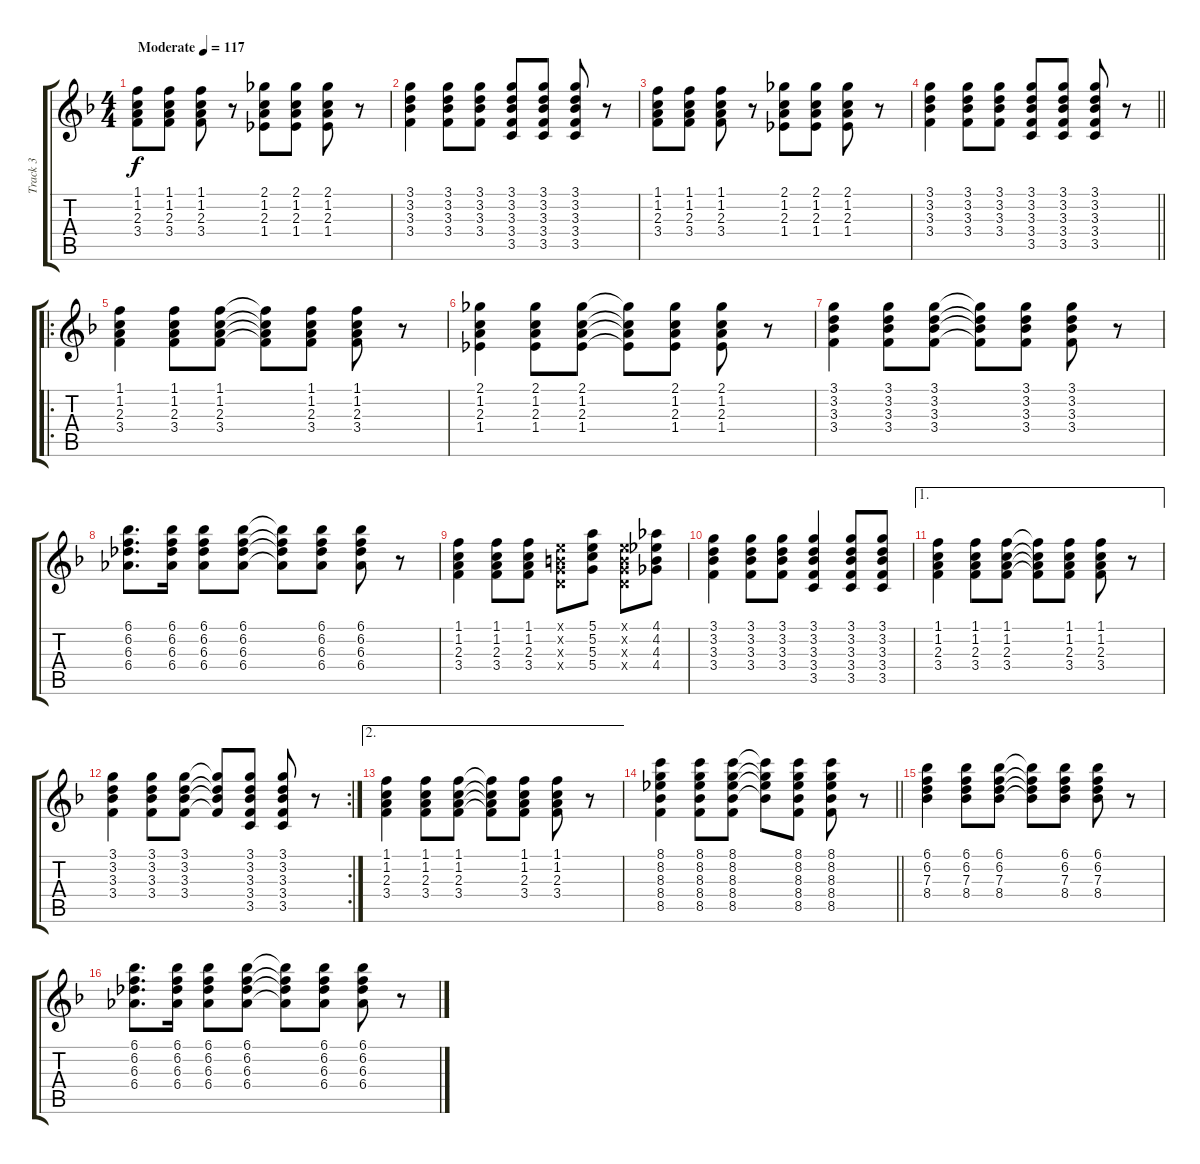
\track ("Track 3" "Track 3") {instrument acousticguitarsteel}
\staff {score tabs}
\tuning (E4 B3 G3 D3 A2 E2) {hide}
\ts (4 4)
\tempo (117 "Moderate")
\clef g2
\ks f
(1.1 1.2 2.3 3.4).8{dy f instrument acousticguitarsteel} (1.1 1.2 2.3 3.4).8 (1.1 1.2 2.3 3.4).8 r.8 (2.1 1.2 2.3 1.4).8 (2.1 1.2 2.3 1.4).8 (2.1 1.2 2.3 1.4).8 r.8 |
(3.1 3.2 3.3 3.4).4 (3.1 3.2 3.3 3.4).8 (3.1 3.2 3.3 3.4).8 (3.1 3.2 3.3 3.4 3.5).8 (3.1 3.2 3.3 3.4 3.5).8 (3.1 3.2 3.3 3.4 3.5).8 r.8 |
(1.1 1.2 2.3 3.4).8 (1.1 1.2 2.3 3.4).8 (1.1 1.2 2.3 3.4).8 r.8 (2.1 1.2 2.3 1.4).8 (2.1 1.2 2.3 1.4).8 (2.1 1.2 2.3 1.4).8 r.8 |
\barLineRight lightlight
(3.1 3.2 3.3 3.4).4 (3.1 3.2 3.3 3.4).8 (3.1 3.2 3.3 3.4).8 (3.1 3.2 3.3 3.4 3.5).8 (3.1 3.2 3.3 3.4 3.5).8 (3.1 3.2 3.3 3.4 3.5).8 r.8 |
\ro
(1.1 1.2 2.3 3.4).4 (1.1 1.2 2.3 3.4).8 (1.1 1.2 2.3 3.4).8 (1.1{t} 1.2{t} 2.3{t} 3.4{t}).8 (1.1 1.2 2.3 3.4).8 (1.1 1.2 2.3 3.4).8 r.8 |
(2.1 1.2 2.3 1.4).4 (2.1 1.2 2.3 1.4).8 (2.1 1.2 2.3 1.4).8 (2.1{t} 1.2{t} 2.3{t} 1.4{t}).8 (2.1 1.2 2.3 1.4).8 (2.1 1.2 2.3 1.4).8 r.8 |
(3.1 3.2 3.3 3.4).4 (3.1 3.2 3.3 3.4).8 (3.1 3.2 3.3 3.4).8 (3.1{t} 3.2{t} 3.3{t} 3.4{t}).8 (3.1 3.2 3.3 3.4).8 (3.1 3.2 3.3 3.4).8 r.8 |
(6.1 6.2 6.3 6.4).8{d} (6.1 6.2 6.3 6.4).16 (6.1 6.2 6.3 6.4).8 (6.1 6.2 6.3 6.4).8 (6.1{t} 6.2{t} 6.3{t} 6.4{t}).8 (6.1 6.2 6.3 6.4).8 (6.1 6.2 6.3 6.4).8 r.8 |
(1.1 1.2 2.3 3.4).4 (1.1 1.2 2.3 3.4).8 (1.1 1.2 2.3 3.4).8 (0.1{x} 0.2{x} 0.3{x} 0.4{x}).8 (5.1 5.2 5.3 5.4).8 (0.1{x} 0.2{x} 0.3{x} 0.4{x}).8 (4.1 4.2 4.3 4.4).8 |
(3.1 3.2 3.3 3.4).4 (3.1 3.2 3.3 3.4).8 (3.1 3.2 3.3 3.4).8 (3.1 3.2 3.3 3.4 3.5).4 (3.1 3.2 3.3 3.4 3.5).8 (3.1 3.2 3.3 3.4 3.5).8 |
\ae 1
(1.1 1.2 2.3 3.4).4 (1.1 1.2 2.3 3.4).8 (1.1 1.2 2.3 3.4).8 (1.1{t} 1.2{t} 2.3{t} 3.4{t}).8 (1.1 1.2 2.3 3.4).8 (1.1 1.2 2.3 3.4).8 r.8 |
\rc 2
(3.1 3.2 3.3 3.4).4 (3.1 3.2 3.3 3.4).8 (3.1 3.2 3.3 3.4).8 (3.1{t} 3.2{t} 3.3{t} 3.4{t}).8 (3.1 3.2 3.3 3.4 3.5).8 (3.1 3.2 3.3 3.4 3.5).8 r.8 |
\ae 2
(1.1 1.2 2.3 3.4).4 (1.1 1.2 2.3 3.4).8 (1.1 1.2 2.3 3.4).8 (1.1{t} 1.2{t} 2.3{t} 3.4{t}).8 (1.1 1.2 2.3 3.4).8 (1.1 1.2 2.3 3.4).8 r.8 |
\barLineRight lightlight
(8.1 8.2 8.3 8.4 8.5).4 (8.1 8.2 8.3 8.4 8.5).8 (8.1 8.2 8.3 8.4 8.5).8 (8.1{t} 8.2{t} 8.3{t} 8.4{t}).8 (8.1 8.2 8.3 8.4 8.5).8 (8.1 8.2 8.3 8.4 8.5).8 r.8 |
(6.1 6.2 7.3 8.4).4 (6.1 6.2 7.3 8.4).8 (6.1 6.2 7.3 8.4).8 (6.1{t} 6.2{t} 7.3{t} 8.4{t}).8 (6.1 6.2 7.3 8.4).8 (6.1 6.2 7.3 8.4).8 r.8 |
(6.1 6.2 6.3 6.4).8{d} (6.1 6.2 6.3 6.4).16 (6.1 6.2 6.3 6.4).8 (6.1 6.2 6.3 6.4).8 (6.1{t} 6.2{t} 6.3{t} 6.4{t}).8 (6.1 6.2 6.3 6.4).8 (6.1 6.2 6.3 6.4).8 r.8
